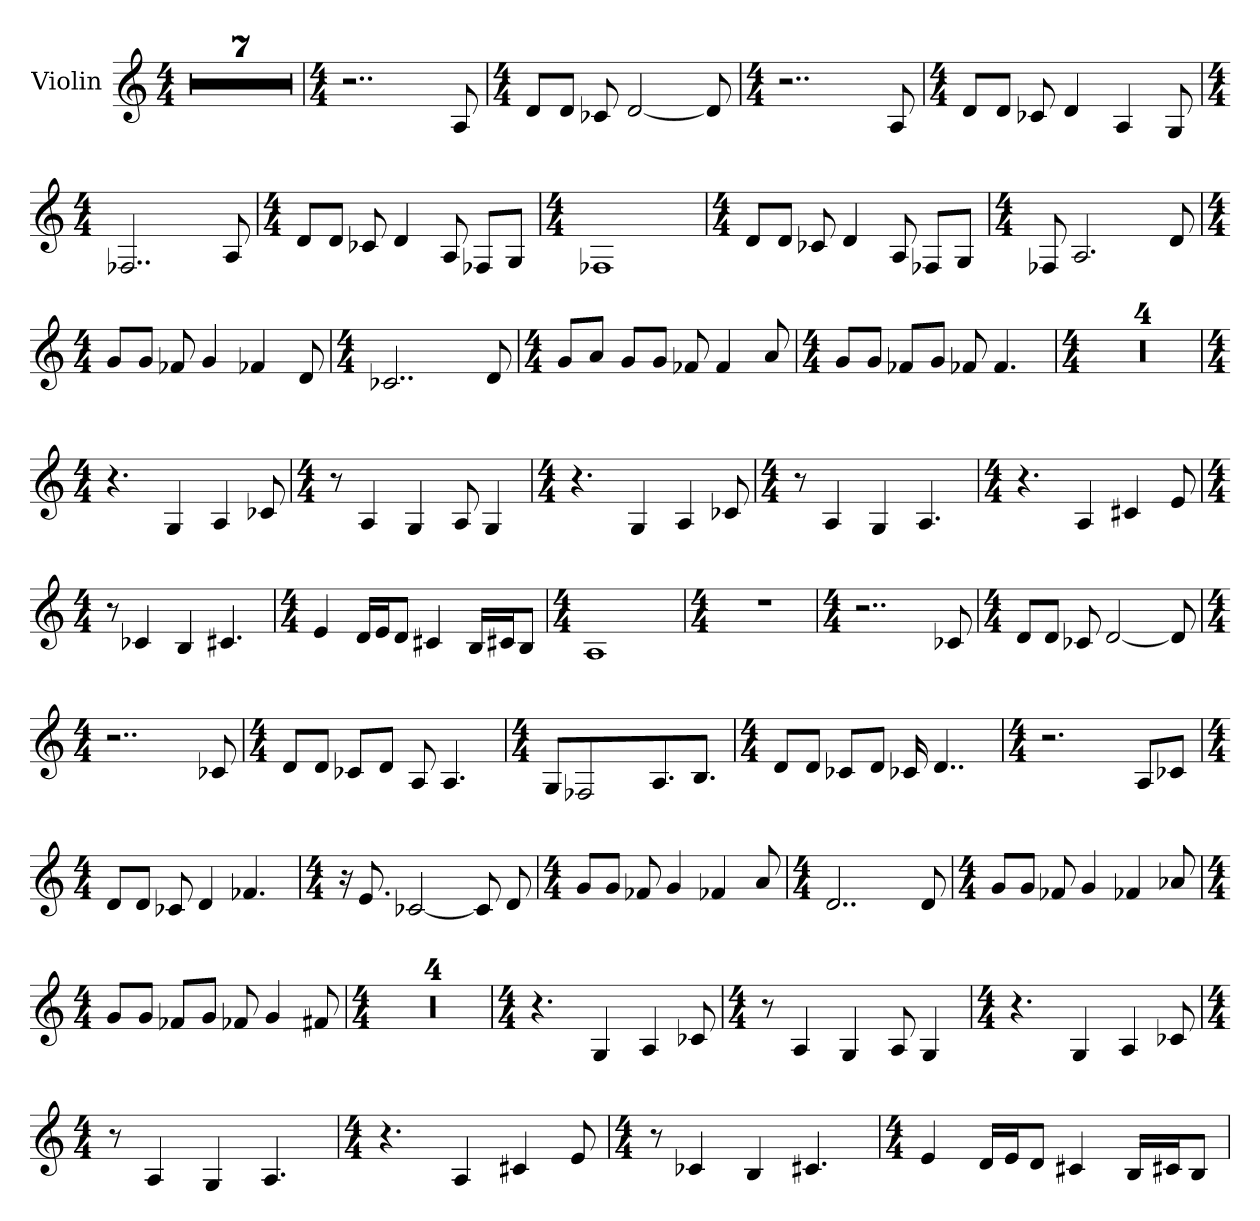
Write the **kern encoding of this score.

**kern
*part1
*staff1
*I"Violin
*I'Vln
*M4/4
=
1r
=
*M4/4
1r
=
*M4/4
1r
=
*M4/4
1r
=
*M4/4
1r
=
*M4/4
1r
=
*M4/4
1r
=
*M4/4
2..r
8A
=
*M4/4
8dL
8dJ
8c-X
[2d
8d]
=
*M4/4
2..r
8A
=
*M4/4
8dL
8dJ
8c-X
4d
4A
8G
=
*M4/4
2..F-X
8A
=
*M4/4
8dL
8dJ
8c-X
4d
8A
8F-XL
8GJ
=
*M4/4
1F-X
=
*M4/4
8dL
8dJ
8c-X
4d
8A
8F-XL
8GJ
=
*M4/4
8F-X
2.A
8d
=
*M4/4
8gL
8gJ
8f-X
4g
4f-X
8d
=
*M4/4
2..c-X
8d
=
*M4/4
8gL
8aJ
8gL
8gJ
8f-X
4f-
8a
=
*M4/4
8gL
8gJ
8f-XL
8gJ
8f-X
4.f-
=
*M4/4
1r
=
*M4/4
1r
=
*M4/4
1r
=
*M4/4
1r
=
*M4/4
4.r
4G
4A
8c-X
=
*M4/4
8r
4A
4G
8A
4G
=
*M4/4
4.r
4G
4A
8c-X
=
*M4/4
8r
4A
4G
4.A
=
*M4/4
4.r
4A
4c#X
8e
=
*M4/4
8r
4c-X
4B
4.c#X
=
*M4/4
4e
16dLL
16eJ
8dJ
4c#X
16BLL
16c#XJ
8BJ
=
*M4/4
1A
=
*M4/4
1r
=
*M4/4
2..r
8c-X
=
*M4/4
8dL
8dJ
8c-X
[2d
8d]
=
*M4/4
2..r
8c-X
=
*M4/4
8dL
8dJ
8c-XL
8dJ
8A
4.A
=
*M4/4
8G
2F-X
8.A
8.BJ
=
*M4/4
8dL
8dJ
8c-XL
8dJ
16c-X
4..d
=
*M4/4
2.r
8AL
8c-XJ
=
*M4/4
8dL
8dJ
8c-X
4d
4.f-X
=
*M4/4
16r
8.e
[2c-X
8c-]
8d
=
*M4/4
8gL
8gJ
8f-X
4g
4f-X
8a
=
*M4/4
2..d
8d
=
*M4/4
8gL
8gJ
8f-X
4g
4f-X
8a-X
=
*M4/4
8gL
8gJ
8f-XL
8gJ
8f-X
4g
8f#X
=
*M4/4
1r
=
*M4/4
1r
=
*M4/4
1r
=
*M4/4
1r
=
*M4/4
4.r
4G
4A
8c-X
=
*M4/4
8r
4A
4G
8A
4G
=
*M4/4
4.r
4G
4A
8c-X
=
*M4/4
8r
4A
4G
4.A
=
*M4/4
4.r
4A
4c#X
8e
=
*M4/4
8r
4c-X
4B
4.c#X
=
*M4/4
4e
16dLL
16eJ
8dJ
4c#X
16BLL
16c#XJ
8BJ
=
*-
